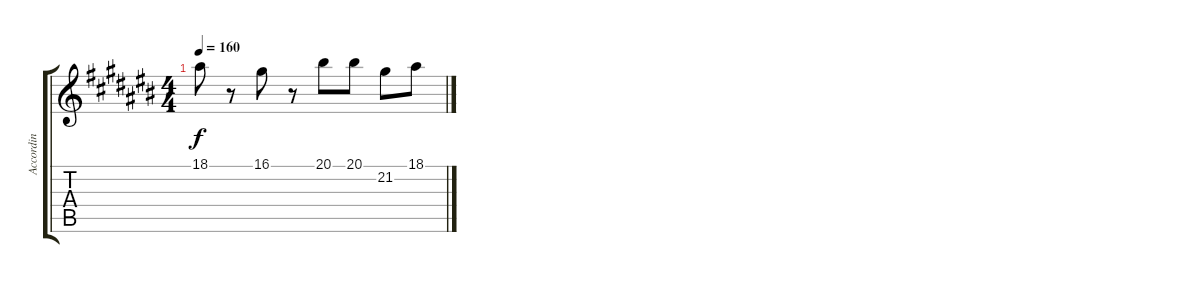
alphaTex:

\track ("Accordin" "Accordin") {instrument accordion}
\staff {score tabs}
\tuning (E4 B3 G3 D3 A2 E2) {hide}
\ts (4 4)
\tempo 160
\clef g2
\ks c#
18.1.8{dy f} r.8 16.1.8 r.8 20.1.8 20.1.8 21.2.8 18.1.8
